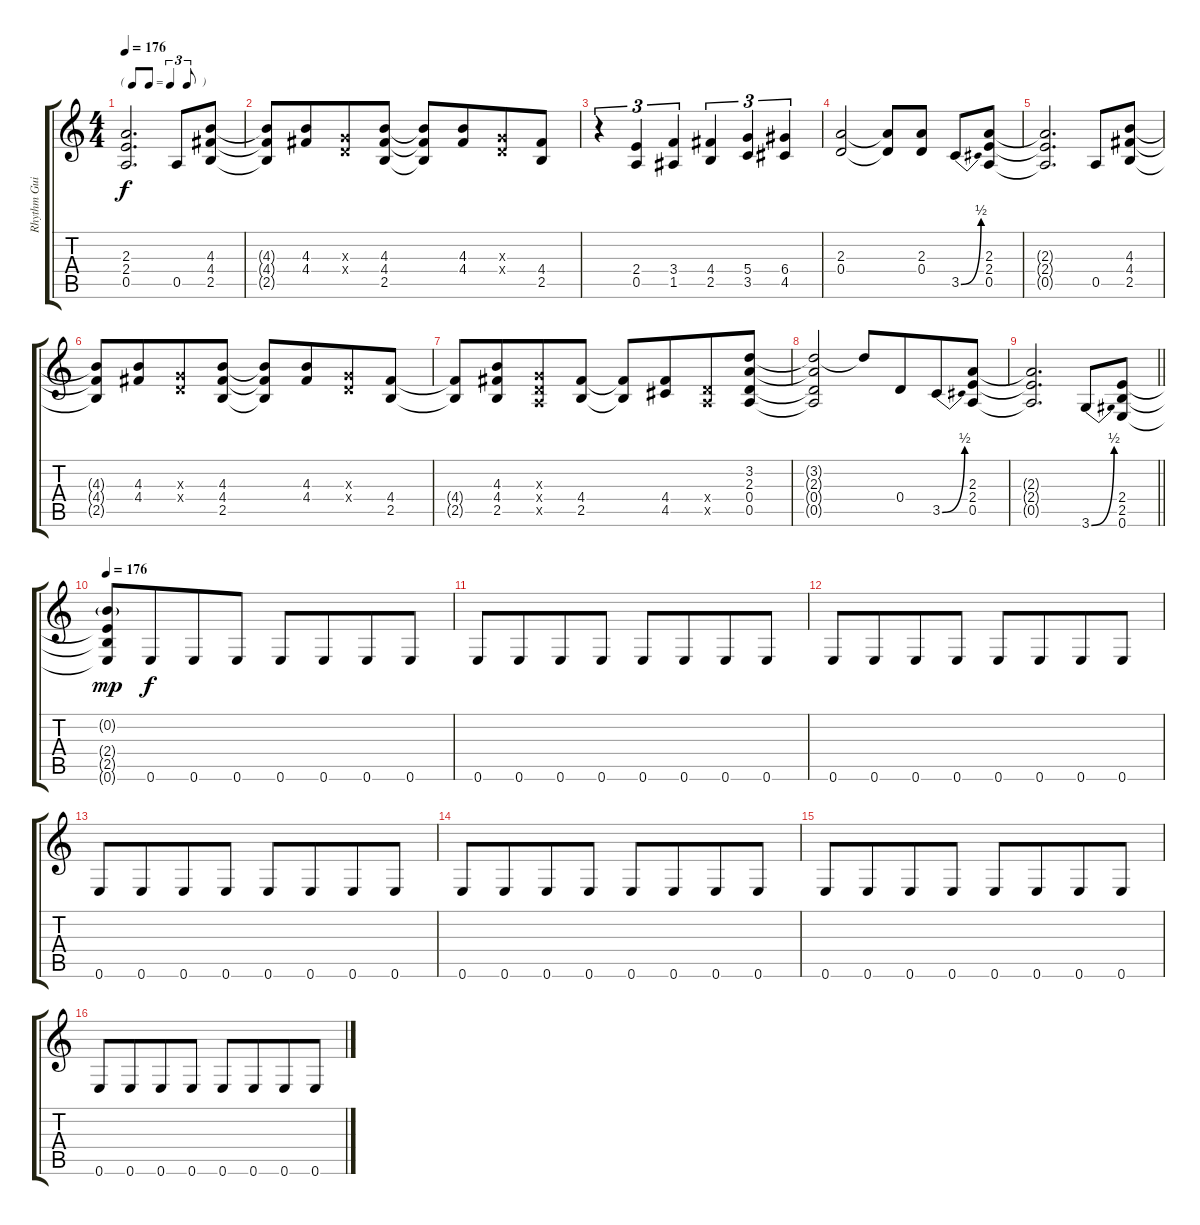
\track ("Rhythm Guitar" "Rhythm Gui") {instrument overdrivenguitar}
\staff {score tabs}
\tuning (E4 B3 G3 D3 A2 E2) {hide}
\ts (4 4)
\tf triplet8th
\tempo 176
\clef g2
\ks c
(2.3{t} 2.4{t} 0.5{t}).2{d dy f} 0.5.8 (4.3 4.4 2.5).8 |
(4.3{t} 4.4{t} 2.5{t}).8 (4.3 4.4).8{beam merge} (0.3{x} 0.4{x}).8 (4.3 4.4 2.5).8 (4.3{t} 4.4{t} 2.5{t}).8 (4.3 4.4).8{beam merge} (0.3{x} 0.4{x}).8 (4.4 2.5).8 |
r.4{tu (3 2)} (2.4 0.5).4{tu (3 2)} (3.4 1.5).4{tu (3 2)} (4.4 2.5).4{tu (3 2)} (5.4 3.5).4{tu (3 2)} (6.4 4.5).4{tu (3 2)} |
(2.3 0.4).2 (2.3{t} 0.4{t}).8 (2.3 0.4).8 3.5{be (bend 0 0 60 2)}.8 (2.3 2.4 0.5).8 |
(2.3{t} 2.4{t} 0.5{t}).2{d} 0.5.8 (4.3 4.4 2.5).8 |
(4.3{t} 4.4{t} 2.5{t}).8 (4.3 4.4).8{beam merge} (0.3{x} 0.4{x}).8 (4.3 4.4 2.5).8 (4.3{t} 4.4{t} 2.5{t}).8 (4.3 4.4).8{beam merge} (0.3{x} 0.4{x}).8 (4.4 2.5).8 |
(4.4{t} 2.5{t}).8 (4.3 4.4 2.5).8{beam merge} (0.3{x} 0.4{x} 0.5{x}).8 (4.4 2.5).8 (4.4{t} 2.5{t}).8 (4.4 4.5).8{beam merge} (0.4{x} 0.5{x}).8 (3.2 2.3 0.4 0.5).8 |
(3.2{t} 2.3{t} 0.4{t} 0.5{t}).2 3.2{t}.8 0.4.8{beam merge} 3.5{be (bend 0 0 60 2)}.8 (2.3 2.4 0.5).8 |
\barLineRight lightlight
(2.3{t} 2.4{t} 0.5{t}).2{d} 3.6{be (bend 0 0 60 2)}.8 (2.4 2.5 0.6).8 |
\tempo 176
(0.2{g} 2.4{t} 2.5{t} 0.6{t}).8{dy mp} 0.6.8{dy f beam merge} 0.6.8 0.6.8 0.6.8 0.6.8{beam merge} 0.6.8{beam merge} 0.6.8 |
0.6.8 0.6.8{beam merge} 0.6.8 0.6.8 0.6.8{beam merge} 0.6.8{beam merge} 0.6.8 0.6.8 |
0.6.8{beam merge} 0.6.8{beam merge} 0.6.8 0.6.8 0.6.8 0.6.8{beam merge} 0.6.8 0.6.8 |
0.6.8{beam merge} 0.6.8{beam merge} 0.6.8 0.6.8 0.6.8 0.6.8{beam merge} 0.6.8{beam merge} 0.6.8 |
0.6.8 0.6.8{beam merge} 0.6.8 0.6.8 0.6.8 0.6.8{beam merge} 0.6.8{beam merge} 0.6.8 |
0.6.8{beam merge} 0.6.8{beam merge} 0.6.8 0.6.8 0.6.8 0.6.8{beam merge} 0.6.8{beam merge} 0.6.8 |
0.6.8 0.6.8{beam merge} 0.6.8{beam merge} 0.6.8 0.6.8 0.6.8{beam merge} 0.6.8 0.6.8
